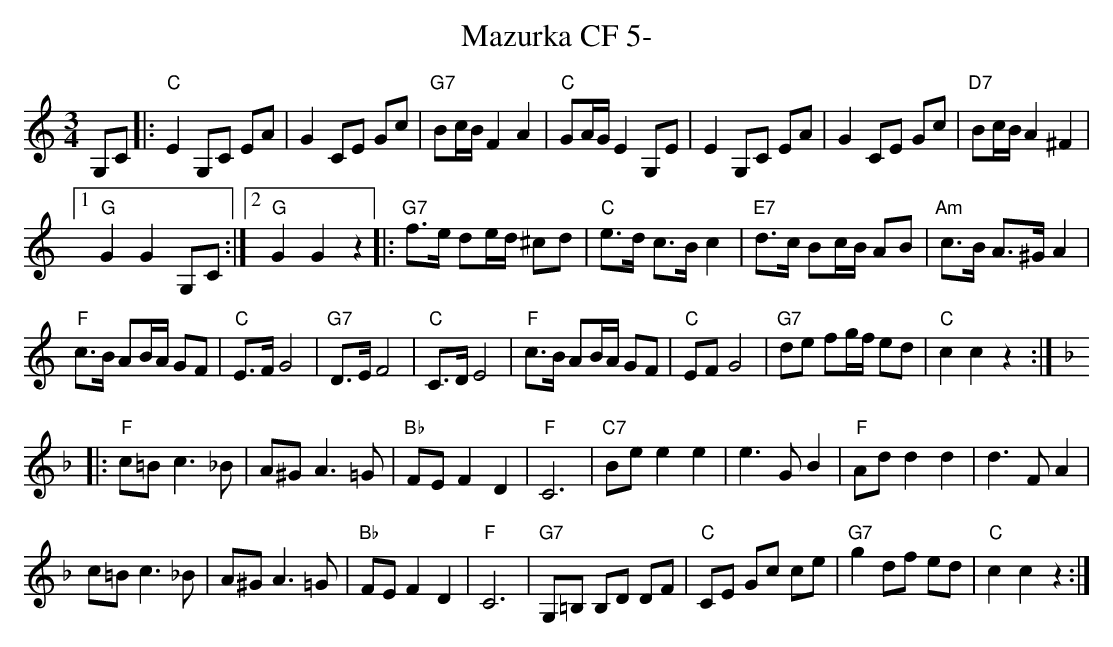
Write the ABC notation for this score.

X:1
T:Mazurka CF 5-
M:3/4
L:1/8
K:Cmaj
G,C |: "C"E2 G,C EA | G2 CE Gc | "G7"Bc/2B/2 F2A2 | "C"GA/2G/2 E2 G,E | E2 G,C EA | G2 CE Gc | "D7"Bc/2B/2 A2 ^F2 |1
"G"G2G2 G,C :|2 "G"G2G2z2 |: "G7"f>e de/2d/2 ^cd | "C"e>d c>B c2 | "E7"d>c Bc/2B/2 AB | "Am"c>B A>^G A2 |
"F"c>B AB/2A/2 GF | "C"E>F G4 | "G7"D>E F4 | "C"C>D E4 | "F"c>B AB/2A/2 GF | "C"EF G4 | "G7"de fg/2f/2 ed | "C"c2c2z2 :: [K:Fmaj]
"F"c=B c3 _B | A^G A3 =G | "Bb"FE F2D2 | "F"C6 | "C7"Be e2e2 | e3G B2 | "F"Ad d2d2 | d3FA2 |
c=B c3 _B | A^G A3 =G | "Bb"FE F2D2 | "F"C6 | "G7"G,=B, B,D DF | "C"CE Gc ce | "G7"g2 df ed | "C"c2c2z2 :|
